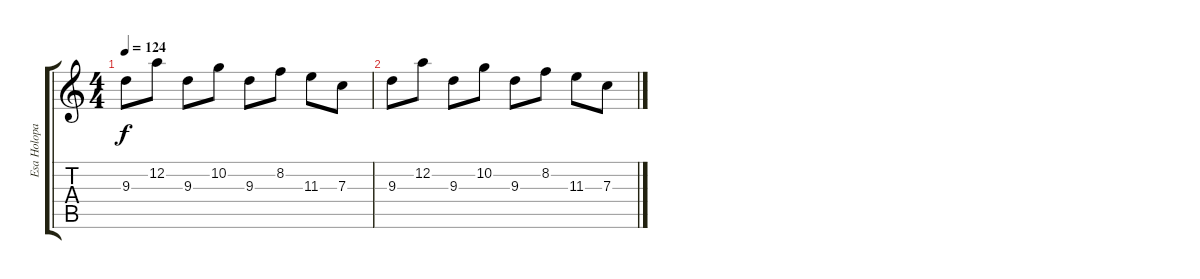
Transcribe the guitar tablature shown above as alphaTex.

\track ("Esa Holopainen" "Esa Holopa") {instrument distortionguitar}
\staff {score tabs}
\tuning (D4 A3 F3 C3 G2 D2) {hide}
\ts (4 4)
\tempo 124
\clef g2
\ks c
9.3.8{dy f} 12.2.8 9.3.8 10.2.8 9.3.8 8.2.8 11.3.8 7.3.8 |
9.3.8 12.2.8 9.3.8 10.2.8 9.3.8 8.2.8 11.3.8 7.3.8
